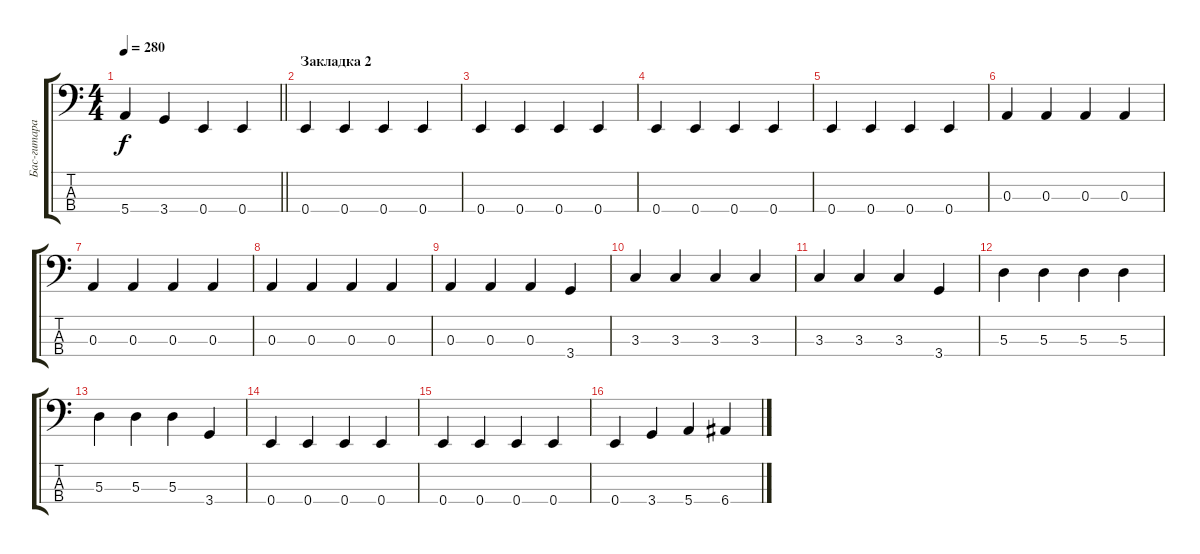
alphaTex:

\track ("Бас-гитара" "Бас-гитара") {instrument electricbasspick}
\staff {score tabs}
\tuning (G2 D2 A1 E1) {hide}
\ts (4 4)
\tempo 280
\clef f4
\barLineRight lightlight
\ks c
5.4.4{dy f} 3.4.4 0.4.4 0.4.4 |
\section ("" "Закладка 2")
0.4.4 0.4.4 0.4.4 0.4.4 |
0.4.4 0.4.4 0.4.4 0.4.4 |
0.4.4 0.4.4 0.4.4 0.4.4 |
0.4.4 0.4.4 0.4.4 0.4.4 |
0.3.4 0.3.4 0.3.4 0.3.4 |
0.3.4 0.3.4 0.3.4 0.3.4 |
0.3.4 0.3.4 0.3.4 0.3.4 |
0.3.4 0.3.4 0.3.4 3.4.4 |
3.3.4 3.3.4 3.3.4 3.3.4 |
3.3.4 3.3.4 3.3.4 3.4.4 |
5.3.4 5.3.4 5.3.4 5.3.4 |
5.3.4 5.3.4 5.3.4 3.4.4 |
0.4.4 0.4.4 0.4.4 0.4.4 |
0.4.4 0.4.4 0.4.4 0.4.4 |
0.4.4 3.4.4 5.4.4 6.4.4
